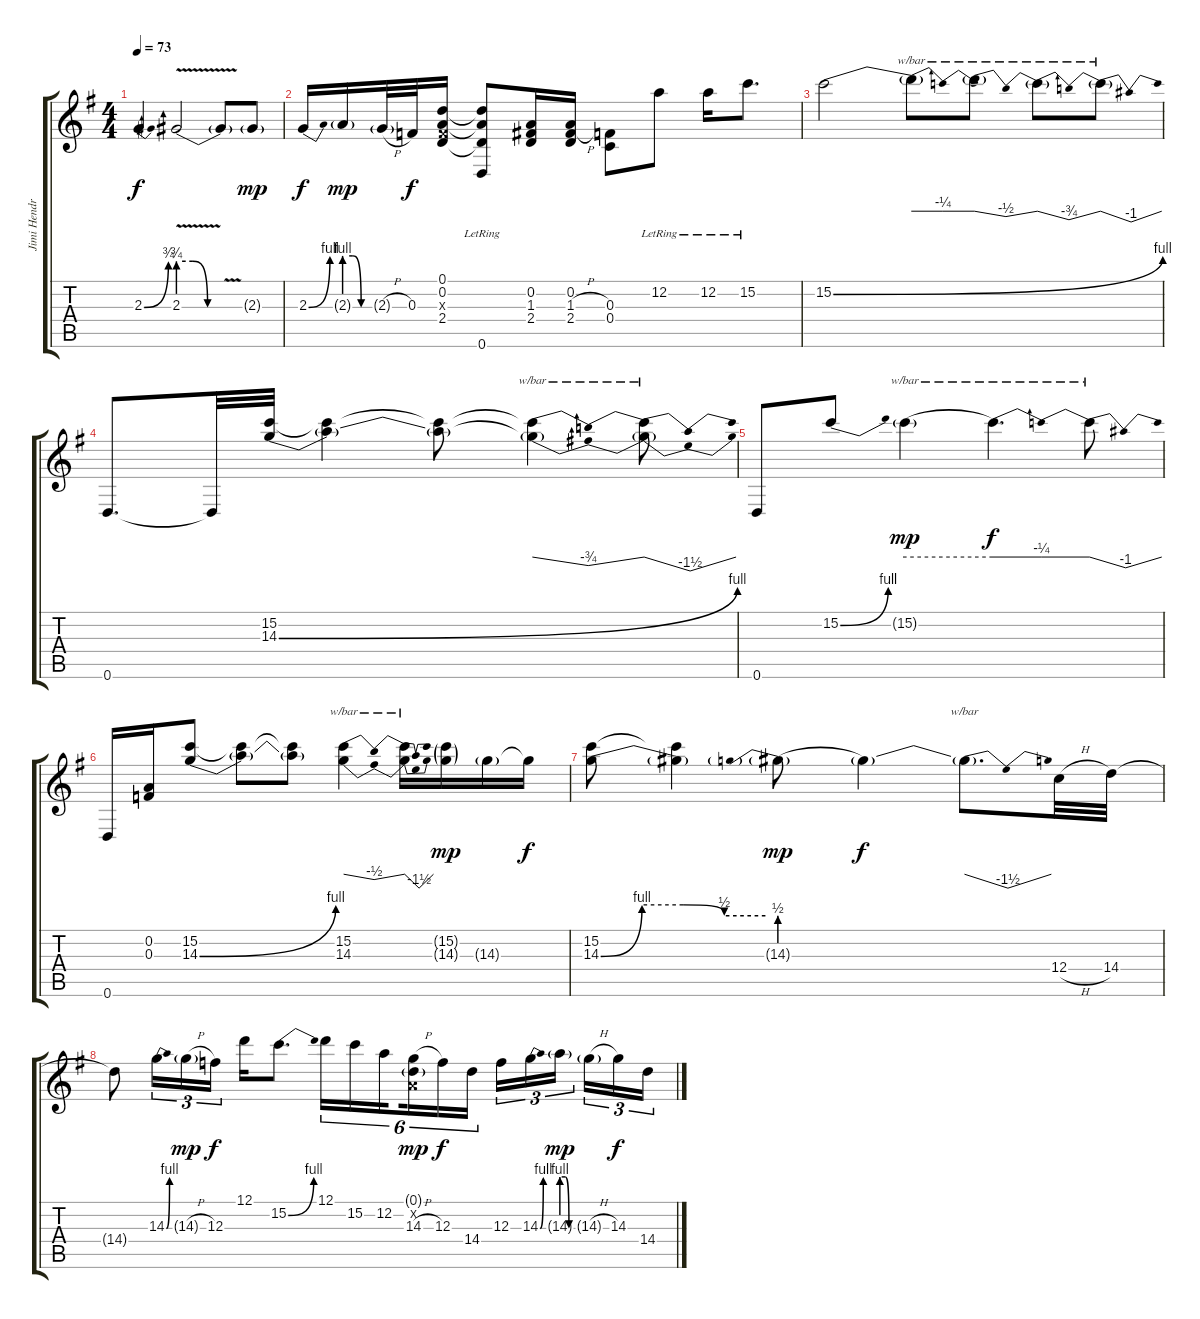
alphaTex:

\track ("Jimi Hendrix" "Jimi Hendr") {instrument overdrivenguitar}
\staff {score tabs}
\tuning (D4 A3 F3 C3 G2 D2) {hide}
\ts (4 4)
\tempo 73
\clef g2
\ks g
2.3{be (bend 0 0 60 3)}.4{dy f} 2.3{be (custom 0 3 20 3 40 0 60 0) v}.2 2.3{v t}.8 2.3{g}.8{dy mp} |
2.3{be (bend 0 0 60 4)}.16{dy f} 2.3{be (custom 0 4 20 4 40 0 60 0) g}.16{dy mp} 2.3{h g}.32 0.3.32{dy f} (0.1 0.2 0.3{x} 2.4).16 (0.1{t} 0.2{t} 2.4{t} 0.6{lr}).8 (0.2 1.3 2.4).16 (0.2 1.3{h} 2.4).16 (0.3 0.4).8 12.2{lr}.8 12.2{lr}.16 15.2{lr}.8{d} |
15.2{be (bend 0 0 60 4)}.2 15.2{t}.8{tbe (dip default 0 0 30 -1 60 0)} 15.2{t}.8{tbe (dip default 0 0 30 -2 60 0)} 15.2{t}.8{tbe (dip default 0 0 30 -3 60 0)} 15.2{t}.8{tbe (dip default 0 0 30 -4 60 0)} |
0.6.8{d} 0.6{t}.32 (15.2 14.3{be (bend 0 0 60 4)}).32 (15.2{t} 14.3{t}).4 (15.2{t} 14.3{t}).8 (15.2{t} 14.3{t}).4{tbe (dip default 0 0 30 -3 60 0)} (15.2{t} 14.3{t}).8{tbe (dip default 0 0 30 -6 60 0)} |
0.6.8 15.2{be (bend 0 0 60 4)}.8 15.2{g}.4{tbe (hold default 0 0 60 0) dy mp} 15.2{t}.4{d tbe (dip default 0 0 30 -1 60 0) dy f} 15.2{t}.8{tbe (dip default 0 0 30 -4 60 0)} |
0.6.16 (0.2 0.3).16 (15.2 14.3{be (bend 0 0 60 4)}).8 (15.2{t} 14.3{t}).8 (15.2{t} 14.3{t}).8 (15.2 14.3).4{tbe (dip default 0 0 30 -2 60 0)} (15.2{t} 14.3{t}).16{tbe (dip default 0 0 30 -6 60 0)} (15.2{g} 14.3{g}).16{dy mp} 14.3{g}.16 14.3{t}.16{dy f} |
(15.2 14.3{be (custom 0 0 15 4 30 4 45 2 60 2)}).8 (15.2{t} 14.3{t}).4 14.3{be (prebend 0 2 60 2) g}.8{dy mp} 14.3{t}.4{dy f} 14.3{t}.8{d tbe (dip default 0 0 30 -6 60 0)} 12.4{h}.32 14.4.32 |
14.4{t}.8 14.3{be (bend 0 0 60 4)}.16{tu (3 2)} 14.3{h g}.16{tu (3 2) dy mp} 12.3.16{tu (3 2) dy f} 12.1.16 15.2{be (bend 0 0 60 4)}.8{d} 12.1.16{tu (6 4)} 15.2.16{tu (6 4)} 12.2.16{tu (6 4) beam splitsecondary} (0.1{g} 0.2{x} 14.3{h}).16{tu (6 4) dy mp} 12.3.16{tu (6 4) dy f} 14.4.16{tu (6 4)} 12.3.16{tu (3 2)} 14.3{be (bend 0 0 60 4)}.16{tu (3 2)} 14.3{be (custom 0 4 20 4 40 0 60 0) g}.16{tu (3 2) dy mp beam splitsecondary} 14.3{h g}.16{tu (3 2)} 14.3.16{tu (3 2) dy f} 14.4.16{tu (3 2)}
